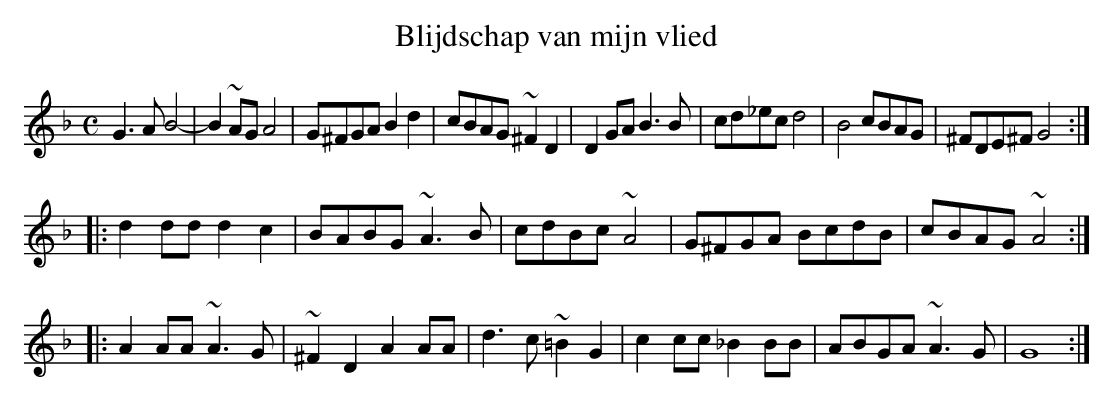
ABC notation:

X:1
T:Blijdschap van mijn vlied
M:C
K:Gdor
G3AB4-|B2~AGA4|G^FGAB2d2|cBAG~^F2D2|D2GAB3B|cd_ecd4|B4cBAG|^FDE^FG4:|
|:d2ddd2c2|BABG~A3B|cdBc~A4|G^FGA BcdB|cBAG~A4:|
|:A2AA~A3G|~^F2D2A2AA|d3c~=B2G2|c2cc_B2BB|ABGA~A3G|G8:|
